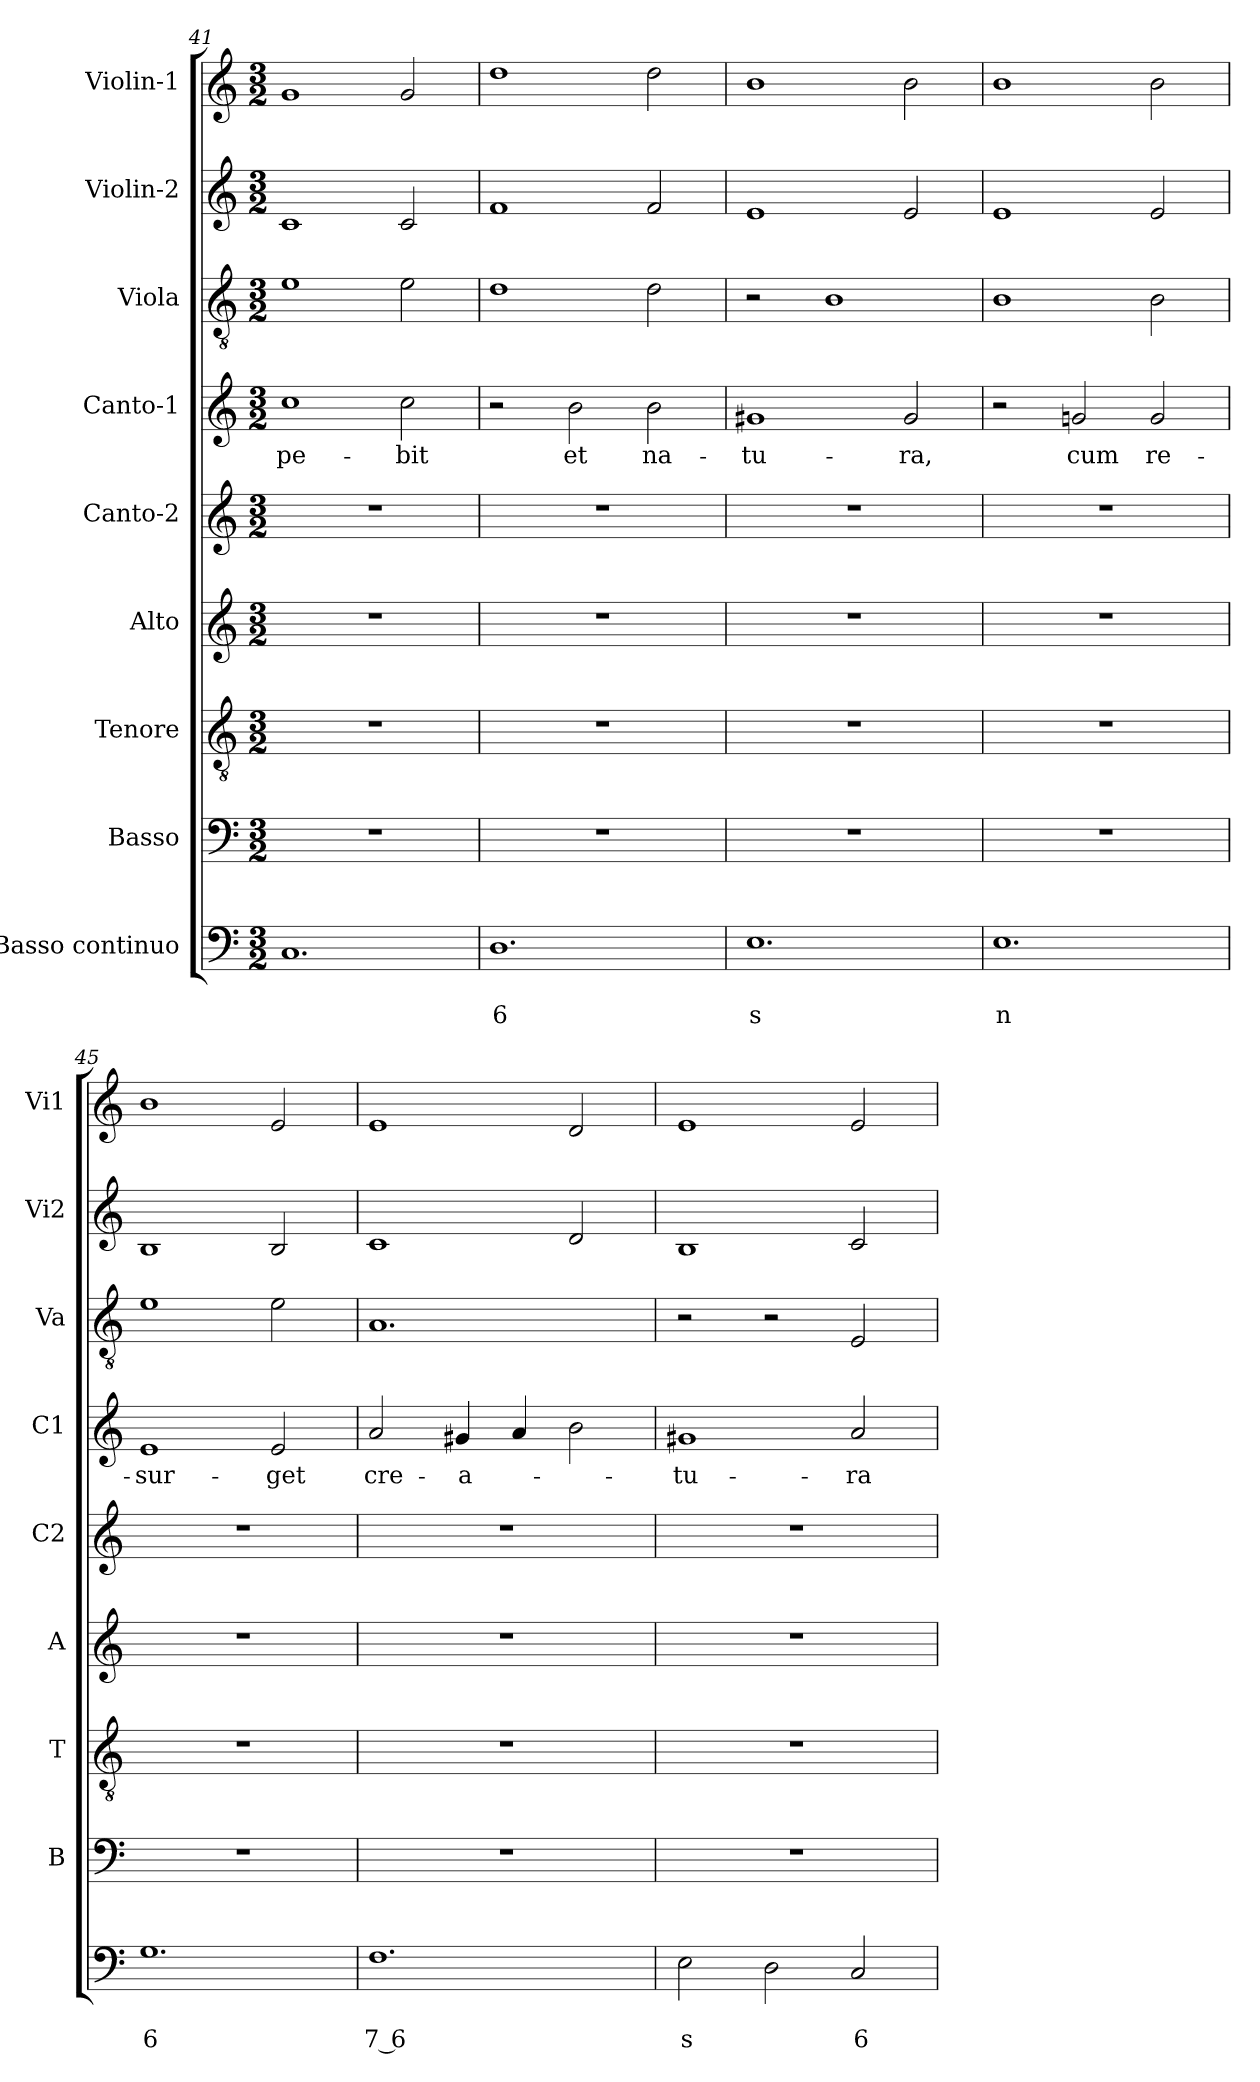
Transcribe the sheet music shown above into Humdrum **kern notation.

**kern	**text	**text	**kern	**kern	**kern	**kern	**kern	**text	**kern	**kern	**kern
*part9	*part9	*part9	*part8	*part7	*part6	*part5	*part4	*part4	*part3	*part2	*part1
*staff9	*staff9	*staff9	*staff8	*staff7	*staff6	*staff5	*staff4	*staff4	*staff3	*staff2	*staff1
*I"Basso continuo	*	*	*I"Basso	*I"Tenore	*I"Alto	*I"Canto-2	*I"Canto-1	*	*I"Viola	*I"Violin-2	*I"Violin-1
*	*	*	*I'B	*I'T	*I'A	*I'C2	*I'C1	*	*I'Va	*I'Vi2	*I'Vi1
*clefF4	*	*	*clefF4	*clefGv2	*clefG2	*clefG2	*clefG2	*	*clefGv2	*clefG2	*clefG2
*k[]	*	*	*k[]	*k[]	*k[]	*k[]	*k[]	*	*k[]	*k[]	*k[]
*C:	*	*	*C:	*C:	*C:	*C:	*C:	*	*C:	*C:	*C:
*M3/2	*	*	*M3/2	*M3/2	*M3/2	*M3/2	*M3/2	*	*M3/2	*M3/2	*M3/2
=41	=41	=41	=41	=41	=41	=41	=41	=41	=41	=41	=41
!	!	!	!	!	!	!	!	!LO:LY:b	!	!	!
1.C	.	.	1.r	1.r	1.r	1.r	1cc	-pe-	1e	1c	1g
!	!	!	!	!	!	!	!	!LO:LY:b	!	!	!
.	.	.	.	.	.	.	2cc\	-bit	2e\	2c/	2g/
=42	=42	=42	=42	=42	=42	=42	=42	=42	=42	=42	=42
!	!	!LO:LY:b	!	!	!	!	!	!	!	!	!
1.D	.	6	1.r	1.r	1.r	1.r	2r	.	1d	1f	1dd
!	!	!	!	!	!	!	!	!LO:LY:b	!	!	!
.	.	.	.	.	.	.	2b\	et	.	.	.
!	!	!	!	!	!	!	!	!LO:LY:b	!	!	!
.	.	.	.	.	.	.	2b\	na-	2d\	2f/	2dd\
=43	=43	=43	=43	=43	=43	=43	=43	=43	=43	=43	=43
!	!	!LO:LY:b	!	!	!	!	!	!	!	!	!
!	!	!	!	!	!	!	!	!LO:LY:b	!	!	!
1.E	.	s	1.r	1.r	1.r	1.r	1g#X	-tu-	2r	1e	1b
.	.	.	.	.	.	.	.	.	1B	.	.
!	!	!	!	!	!	!	!	!LO:LY:b	!	!	!
.	.	.	.	.	.	.	2g#/	-ra,	.	2e/	2b\
=44	=44	=44	=44	=44	=44	=44	=44	=44	=44	=44	=44
!	!	!LO:LY:b	!	!	!	!	!	!	!	!	!
1.E	.	n	1.r	1.r	1.r	1.r	2r	.	1B	1e	1b
!	!	!	!	!	!	!	!	!LO:LY:b	!	!	!
.	.	.	.	.	.	.	2gn/	cum	.	.	.
!	!	!	!	!	!	!	!	!LO:LY:b	!	!	!
.	.	.	.	.	.	.	2g/	re-	2B\	2e/	2b\
!!LO:LB:g=z
=45	=45	=45	=45	=45	=45	=45	=45	=45	=45	=45	=45
!	!	!LO:LY:b	!	!	!	!	!	!	!	!	!
!	!	!	!	!	!	!	!	!LO:LY:b	!	!	!
1.G	.	6	1.r	1.r	1.r	1.r	1e	-sur-	1e	1B	1b
!	!	!	!	!	!	!	!	!LO:LY:b	!	!	!
.	.	.	.	.	.	.	2e/	-get	2e\	2B/	2e/
=46	=46	=46	=46	=46	=46	=46	=46	=46	=46	=46	=46
!	!	!LO:LY:b	!	!	!	!	!	!	!	!	!
!	!	!	!	!	!	!	!	!LO:LY:b	!	!	!
1.F	.	7 6	1.r	1.r	1.r	1.r	2a/	cre-	1.A	1c	1e
!	!	!	!	!	!	!	!	!LO:LY:b	!	!	!
.	.	.	.	.	.	.	4g#X/	-a-	.	.	.
.	.	.	.	.	.	.	4a/	.	.	.	.
.	.	.	.	.	.	.	2b\	.	.	2d/	2d/
=47	=47	=47	=47	=47	=47	=47	=47	=47	=47	=47	=47
!	!	!LO:LY:b	!	!	!	!	!	!	!	!	!
!	!	!	!	!	!	!	!	!LO:LY:b	!	!	!
2E\	.	s	1.r	1.r	1.r	1.r	1g#X	-tu-	2r	1B	1e
2D\	.	.	.	.	.	.	.	.	2r	.	.
!	!	!LO:LY:b	!	!	!	!	!	!	!	!	!
!	!	!	!	!	!	!	!	!LO:LY:b	!	!	!
2C/	.	6	.	.	.	.	2a/	-ra	2E/	2c/	2e/
=	=	=	=	=	=	=	=	=	=	=	=
*-	*-	*-	*-	*-	*-	*-	*-	*-	*-	*-	*-
